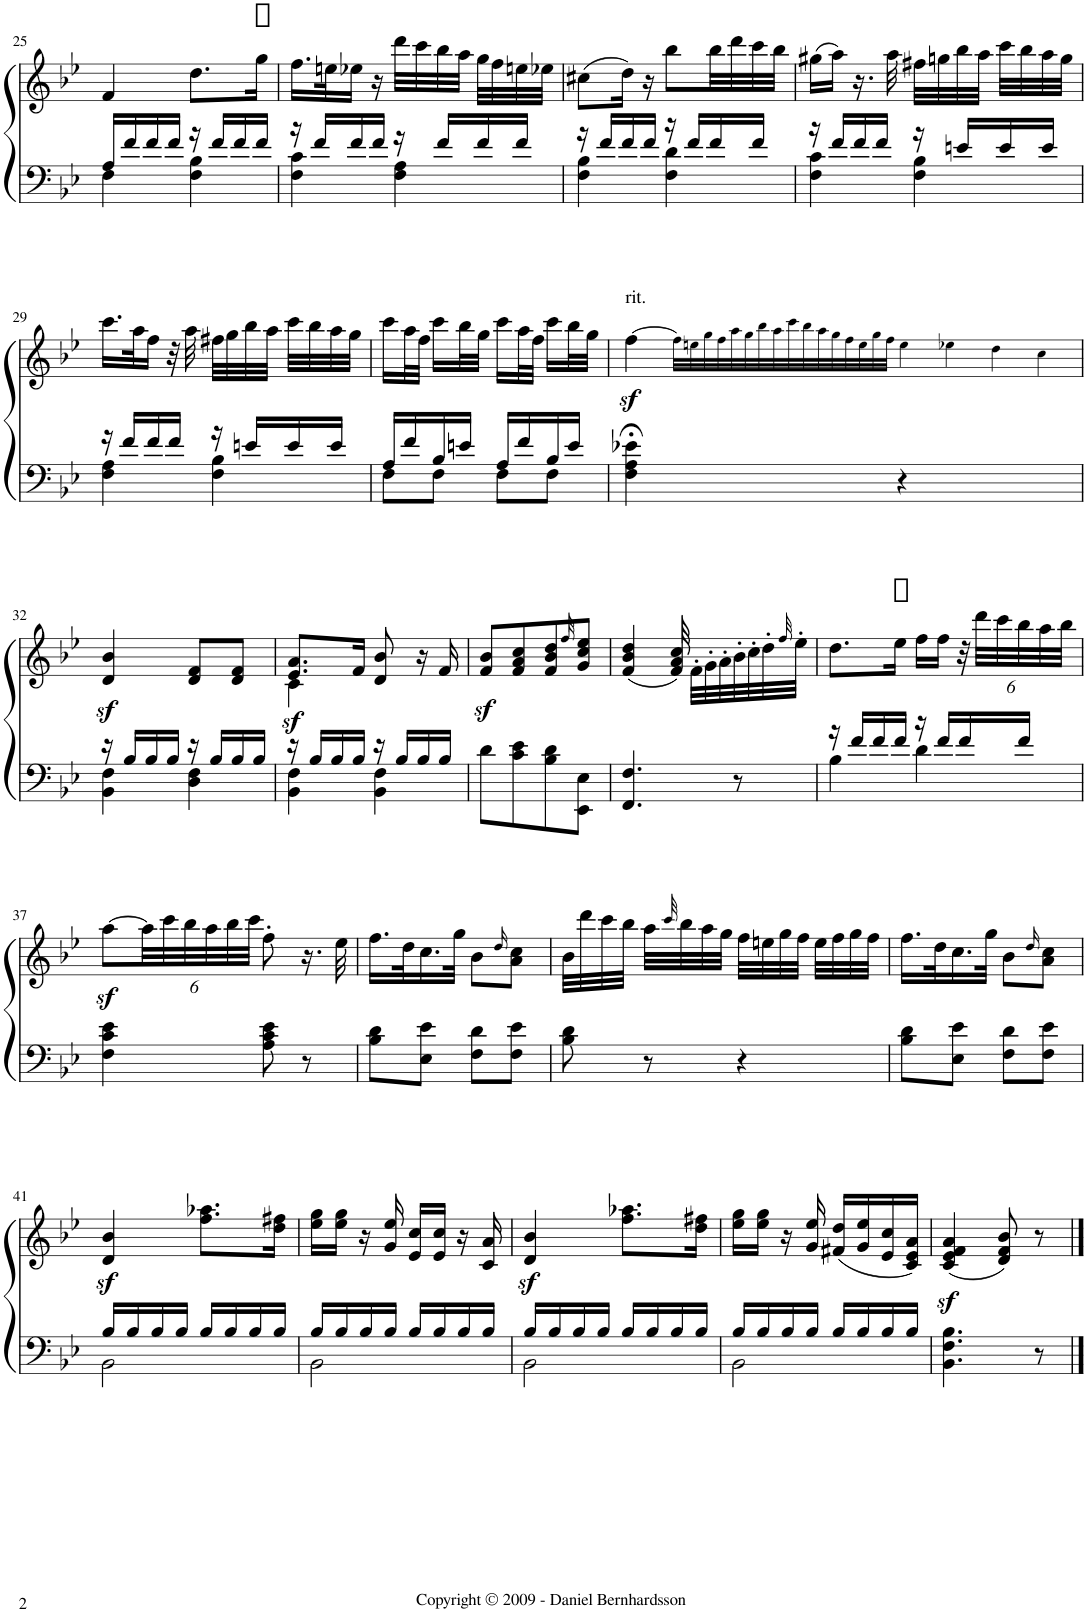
**kern	**kern	**dynam
*part1	*part1	*part1
*staff2	*staff1	*staff1/2
*I"Piano	*	*
*I'Pno.	*	*
!!LO:PB:g=z
*clefF4	*clefG2	*
*k[b-e-]	*k[b-e-]	*
*B-:	*B-:	*
*M2/4	*M2/4	*
=25	=25	=25
*^	*	*
16A/LL	4F\	4f/	.
16f/	.	.	.
16f/	.	.	.
16f/JJ	.	.	.
16r	4F\ 4B-\	8.dd\L	.
16f/LL	.	.	.
16f/	.	.	.
16f/JJ	.	16gg\Jk	.
=26	=26	=26	=26
16r	4F\ 4c\	16.ff\LL	.
16f/LL	.	.	.
.	.	32een\K	.
16f/	.	16ee-X\JJ	.
16f/JJ	.	16r	.
16r	4F\ 4A\	32ddd\LLL	.
.	.	32ccc\	.
16f/LL	.	32bb-\	.
.	.	32aa\JJJ	.
16f/	.	32gg\LLL	.
.	.	32ff\	.
16f/JJ	.	32een\	.
.	.	32ee-X\JJJ	.
=27	=27	=27	=27
16r	4F\ 4B-\	(8cc#X\L	.
16f/LL	.	.	.
16f/	.	16dd\Jk)	.
16f/JJ	.	16r	.
16r	4F\ 4d\	8bb-\L	.
16f/LL	.	.	.
16f/	.	32bb-\LL	.
.	.	32ddd\	.
16f/JJ	.	32ccc\	.
.	.	32bb-\JJJ	.
=28	=28	=28	=28
16r	4F\ 4c\	(16gg#X\LL	.
16f/LL	.	16aa\JJ)	.
16f/	.	16.r	.
16f/JJ	.	.	.
.	.	32aa\	.
16r	4F\ 4B-\	32ff#X\LLL	.
.	.	32ggn\	.
16en/LL	.	32bb-\	.
.	.	32aa\JJJ	.
16e/	.	32ccc\LLL	.
.	.	32bb-\	.
16e/JJ	.	32aa\	.
.	.	32gg\JJJ	.
!!LO:LB:g=z
=29	=29	=29	=29
16r	4F\ 4A\	16.ccc\LL	.
16f/LL	.	.	.
.	.	32aa\K	.
16f/	.	16ff\JJ	.
16f/JJ	.	32r	.
.	.	32aa\	.
16r	4F\ 4B-\	32ff#X\LLL	.
.	.	32gg\	.
16en/LL	.	32bb-\	.
.	.	32aa\JJJ	.
16e/	.	32ccc\LLL	.
.	.	32bb-\	.
16e/JJ	.	32aa\	.
.	.	32gg\JJJ	.
=30	=30	=30	=30
16A/LL	8F\L	16ccc\LL	.
16f/	.	32aa\L	.
.	.	32ff\JJJ	.
16B-/	8F\J	16ccc\LL	.
16en/JJ	.	32bb-\L	.
.	.	32gg\JJJ	.
16A/LL	8F\L	16ccc\LL	.
16f/	.	32aa\L	.
.	.	32ff\JJJ	.
16B-/	8F\J	16ccc\LL	.
16e/JJ	.	32bb-\L	.
.	.	32gg\JJJ	.
*v	*v	*	*
=31	=31	=31
!	!LO:TX:a:t=rit.	!
4F\;< 4A\;< 4e-X\;<	[4ffz<\	.
4ryy	32ff!\LLL]	.
.	32een!\	.
.	32gg!\	.
.	32ff!\	.
.	32aa!\	.
.	32gg!\	.
.	32bb-!\	.
.	32aa!\	.
4ryy	32ccc!\	.
.	32bb-!\	.
.	32aa!\	.
.	32gg!\	.
.	32ff!\	.
.	32ee!\	.
.	32gg!\	.
.	32ff!\JJJ	.
4r	4ee!\	.
2ryy	4ee-X!\	.
.	4dd!\	.
4ryy	4cc!\	.
!!LO:LB:g=z
=32	=32	=32
*^	*	*
16r	4BB-\ 4F\	4d/z< 4b-/z<	.
16B-/LL	.	.	.
16B-/	.	.	.
16B-/JJ	.	.	.
16r	4D\ 4F\	8d/ 8f/L	.
16B-/LL	.	.	.
16B-/	.	8d/ 8f/J	.
16B-/JJ	.	.	.
=33	=33	=33	=33
*	*	*^	*
!	!	!	!	!LO:DY:b
16r	4BB-\ 4F\	8.e-/ 8.a/L	4c\	sf
16B-/LL	.	.	.	.
16B-/	.	.	.	.
16B-/JJ	.	16f/Jk	.	.
16r	4BB-\ 4F\	8d/ 8b-/	4ryy	.
16B-/LL	.	.	.	.
16B-/	.	16r	.	.
16B-/JJ	.	16f/	.	.
*v	*v	*	*	*
*	*v	*v	*
=34	=34	=34
8d\L	8f/z< 8b-/z<L	.
8c\ 8e-\	8f/ 8a/ 8cc/	.
8B-\ 8d\	8f/ 8b-/ 8dd/	.
.	32qff/	.
8EE-\ 8E-\J	8g/ 8cc/ 8ee-/J	.
=35	=35	=35
4.FF/ 4.F/	(4f/ 4b-/ 4dd/	.
.	32f/ 32a/ 32cc/)	.
.	32f'\LLL	.
.	32g'\	.
.	32a'\	.
8r	32b-'\	.
.	32cc'\	.
.	32dd'\	.
.	32qff/	.
.	32ee-'\JJJ	.
=36	=36	=36
*^	*	*
16r	4B-\	8.dd\L	.
16f/LL	.	.	.
16f/	.	.	.
16f/JJ	.	16ee-\Jk	.
16r	4d\	16ff\LL	.
16f/LL	.	16ff\JJ	.
*	*	*Xbrackettup	*
16f/	.	48r	.
.	.	48ddd\LLL	.
.	.	48ccc\	.
16f/JJ	.	48bb-\	.
.	.	48aa\	.
.	.	48bb-\JJJ	.
*v	*v	*	*
!!LO:LB:g=z
=37	=37	=37
4F\ 4c\ 4e-\	[8aaz<\L	.
.	48aa\LL]	.
.	48ccc\	.
.	48bb-\	.
.	48aa\	.
.	48bb-\	.
.	48ccc\JJJ	.
8A\ 8c\ 8e-\	8ff'\	.
8r	16.r	.
.	32ee-\	.
=38	=38	=38
8B-\ 8d\L	16.ff\LL	.
.	32dd\K	.
8E-\ 8e-\J	16.cc\	.
.	32gg\JJk	.
8F\ 8d\L	8b-\L	.
.	16qdd/	.
8F\ 8e-\J	8a\ 8cc\J	.
=39	=39	=39
8B-\ 8d\	32b-\LLL	.
.	32ddd\	.
.	32ccc\	.
.	32bb-\JJJ	.
8r	32aa\LLL	.
.	32qccc/	.
.	32bb-\	.
.	32aa\	.
.	32gg\JJJ	.
4r	32ff\LLL	.
.	32een\	.
.	32gg\	.
.	32ff\JJJ	.
.	32ee\LLL	.
.	32ff\	.
.	32gg\	.
.	32ff\JJJ	.
=40	=40	=40
8B-\ 8d\L	16.ff\LL	.
.	32dd\K	.
8E-\ 8e-\J	16.cc\	.
.	32gg\JJk	.
8F\ 8d\L	8b-\L	.
.	16qdd/	.
8F\ 8e-\J	8a\ 8cc\J	.
!!LO:LB:g=z
=41	=41	=41
*^	*	*
16B-/LL	2BB-\	4d/z< 4b-/z<	.
16B-/	.	.	.
16B-/	.	.	.
16B-/JJ	.	.	.
16B-/LL	.	8.ff\ 8.aa-X\L	.
16B-/	.	.	.
16B-/	.	.	.
16B-/JJ	.	16dd\ 16ff#X\Jk	.
=42	=42	=42	=42
16B-/LL	2BB-\	16ee-\ 16gg\LL	.
16B-/	.	16ee-\ 16gg\JJ	.
16B-/	.	16r	.
16B-/JJ	.	16g/ 16ee-/	.
16B-/LL	.	16e-/ 16cc/LL	.
16B-/	.	16e-/ 16cc/JJ	.
16B-/	.	16r	.
16B-/JJ	.	16c/ 16a/	.
=43	=43	=43	=43
16B-/LL	2BB-\	4d/z< 4b-/z<	.
16B-/	.	.	.
16B-/	.	.	.
16B-/JJ	.	.	.
16B-/LL	.	8.ff\ 8.aa-X\L	.
16B-/	.	.	.
16B-/	.	.	.
16B-/JJ	.	16dd\ 16ff#X\Jk	.
=44	=44	=44	=44
16B-/LL	2BB-\	16ee-\ 16gg\LL	.
16B-/	.	16ee-\ 16gg\JJ	.
16B-/	.	16r	.
16B-/JJ	.	16g/ 16ee-/	.
16B-/LL	.	(16f#X/ 16dd/LL	.
16B-/	.	16g/ 16ee-/	.
16B-/	.	16e-/ 16cc/	.
16B-/JJ	.	16c/ 16e-/ 16a/JJ)	.
*v	*v	*	*
=45	=45	=45
4.BB-\ 4.F\ 4.B-\	(4c/z< 4e-/z< 4f/z< 4a/z<	.
.	8d/ 8f/ 8b-/)	.
8r	8r	.
==	==	==
*-	*-	*-
